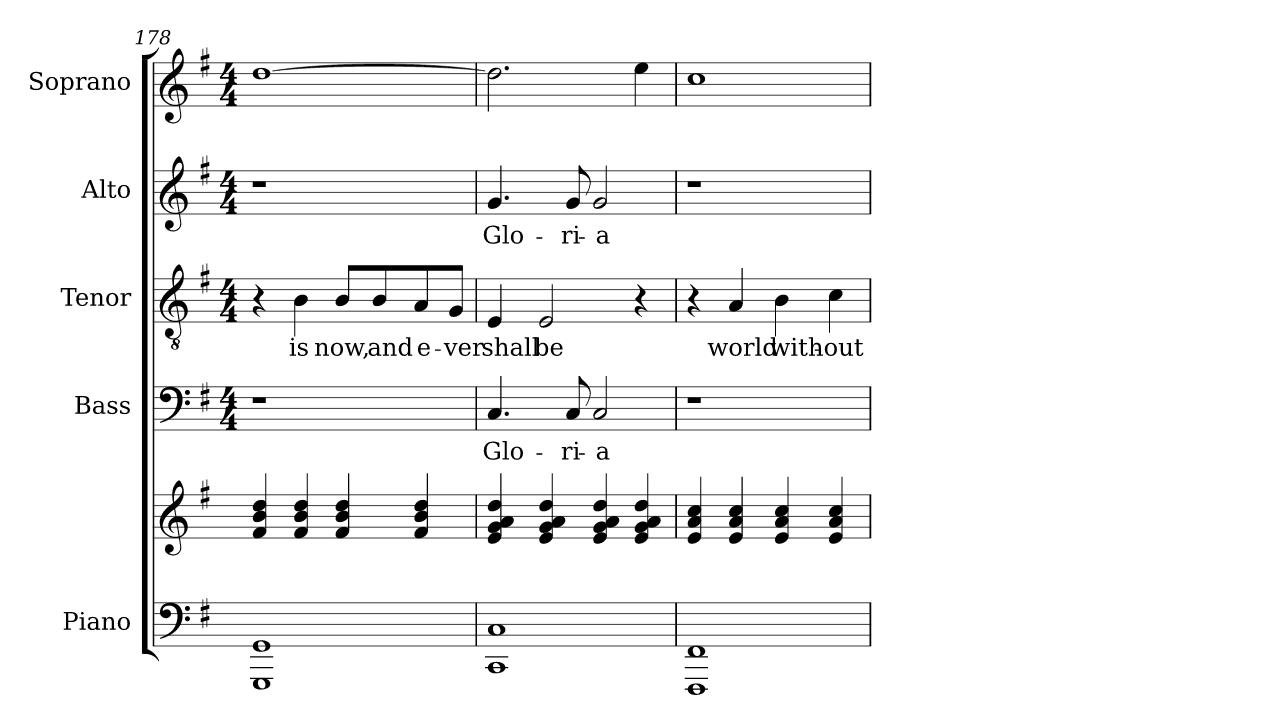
**kern	**kern	**kern	**text	**kern	**text	**kern	**text	**kern
*part5	*part5	*part4	*part4	*part3	*part3	*part2	*part2	*part1
*staff6	*staff5	*staff4	*staff4	*staff3	*staff3	*staff2	*staff2	*staff1
*I"Piano	*	*I"Bass	*	*I"Tenor	*	*I"Alto	*	*I"Soprano
*	*	*I'B.	*	*I'T.	*	*I'A.	*	*I'S.
*clefF4	*clefG2	*clefF4	*	*clefGv2	*	*clefG2	*	*clefG2
*k[f#]	*k[f#]	*k[f#]	*	*k[f#]	*	*k[f#]	*	*k[f#]
*G:	*G:	*G:	*	*G:	*	*G:	*	*G:
*	*	*M4/4	*	*M4/4	*	*M4/4	*	*M4/4
=178	=178	=178	=178	=178	=178	=178	=178	=178
1GG 1GGG	4f#/ 4b/ 4dd/	1r	.	4r	.	1r	.	[>1dd
!	!	!	!	!	!LO:LY:b:cj	!	!	!
.	4dd/ 4b/ 4f#/	.	.	4B\	is	.	.	.
!	!	!	!	!	!LO:LY:b:cj	!	!	!
.	4b/ 4f#/ 4dd/	.	.	8B/L	now,	.	.	.
!	!	!	!	!	!LO:LY:b:cj	!	!	!
.	.	.	.	8B/	and	.	.	.
!	!	!	!	!	!LO:LY:b:cj	!	!	!
.	4b/ 4dd/ 4f#/	.	.	8A/	e-	.	.	.
!	!	!	!	!	!LO:LY:b:cj	!	!	!
.	.	.	.	8G/J	-ver	.	.	.
=179	=179	=179	=179	=179	=179	=179	=179	=179
!	!	!	!LO:LY:b:cj	!	!LO:LY:b:cj	!	!LO:LY:b:cj	!
1C 1CC	4e/ 4g/ 4dd/ 4a/	4.C/	Glo-	4E/	shall	4.g/	Glo-	2.dd\]
!	!	!	!	!	!LO:LY:b:cj	!	!	!
.	4dd/ 4e/ 4g/ 4a/	.	.	2E/	be	.	.	.
!	!	!	!LO:LY:b:cj	!	!	!	!LO:LY:b:cj	!
.	.	8C/	-ri-	.	.	8g/	-ri-	.
!	!	!	!LO:LY:b:cj	!	!	!	!LO:LY:b:cj	!
.	4g/ 4e/ 4dd/ 4a/	2C/	-a	.	.	2g/	-a	.
.	4e/ 4dd/ 4g/ 4a/	.	.	4r	.	.	.	4ee\
=180	=180	=180	=180	=180	=180	=180	=180	=180
1FF# 1FFF#	4e/ 4a/ 4cc/	1r	.	4r	.	1r	.	1cc
!	!	!	!	!	!LO:LY:b:cj	!	!	!
.	4cc/ 4a/ 4e/	.	.	4A/	world	.	.	.
!	!	!	!	!	!LO:LY:b:cj	!	!	!
.	4a/ 4e/ 4cc/	.	.	4B\	with-	.	.	.
!	!	!	!	!	!LO:LY:b:cj	!	!	!
.	4a/ 4cc/ 4e/	.	.	4c\	-out	.	.	.
=	=	=	=	=	=	=	=	=
*-	*-	*-	*-	*-	*-	*-	*-	*-
